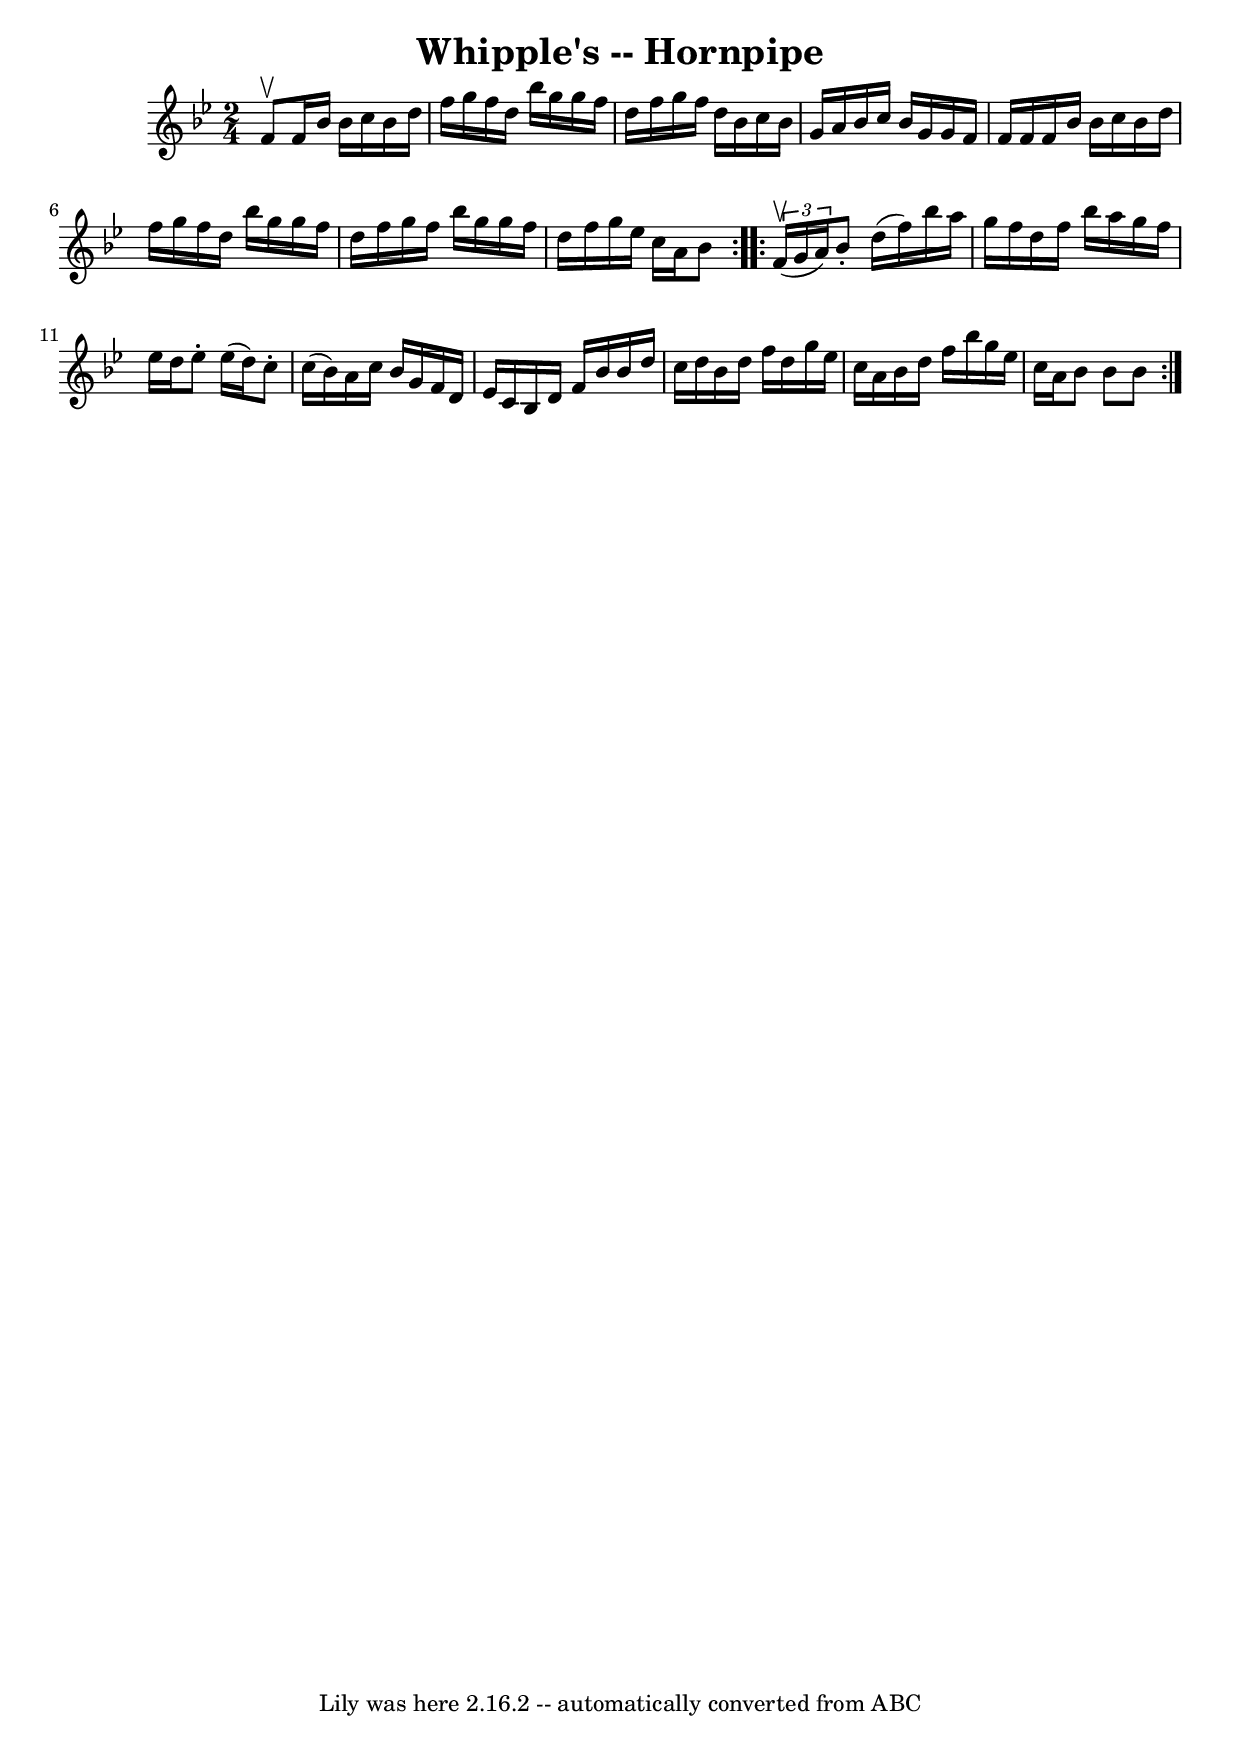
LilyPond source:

\version "2.7.40"
\include "Mammoth.ily"
\header {
	book = "Cole's 1000 Fiddle Tunes"
	crossRefNumber = "1"
	footnotes = ""
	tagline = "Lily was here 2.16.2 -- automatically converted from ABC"
	title = "Whipple's -- Hornpipe"
}
voicedefault =  {
\set Score.defaultBarType = "empty"

\repeat volta 2 {
\time 2/4 \key bes \major f'8^\upbow |
 f'16 bes'16 bes'16    
c''16 bes'16 d''16 f''16 g''16  |
 f''16 d''16    
bes''16 g''16 g''16 f''16 d''16 f''16  |
 g''16 f''16 
 d''16 bes'16 c''16 bes'16 g'16 a'16  |
 bes'16    
c''16 bes'16 g'16 g'16 f'16 f'16 f'16  |
 f'16    
bes'16 bes'16 c''16 bes'16 d''16 f''16 g''16  |
   
f''16 d''16 bes''16 g''16 g''16 f''16 d''16 f''16  
|
 g''16 f''16 bes''16 g''16 g''16 f''16 d''16    
f''16  |
 g''16 ees''16 c''16 a'16 bes'8  }     
\repeat volta 2 {   \times 2/3 { f'16 (^\upbow g'16 a'16) } |
  
 bes'8 -. d''16 (f''16) bes''16 a''16 g''16 f''16  |
  
 d''16 f''16 bes''16 a''16 g''16 f''16 ees''16 d''16  
|
 ees''8 -. ees''16 (d''16) c''8 -. c''16 (bes'16) 
|
 a'16 c''16 bes'16 g'16 f'16 d'16 ees'16 c'16  
|
 bes16 d'16 f'16 bes'16 bes'16 d''16 c''16    
d''16  |
 bes'16 d''16 f''16 d''16 g''16 ees''16    
c''16 a'16  |
 bes'16 d''16 f''16 bes''16 g''16    
ees''16 c''16 a'16  |
 bes'8 bes'8 bes'8  }   
}

\score{
    <<

	\context Staff="default"
	{
	    \voicedefault 
	}

    >>
	\layout {
	}
	\midi {}
}
